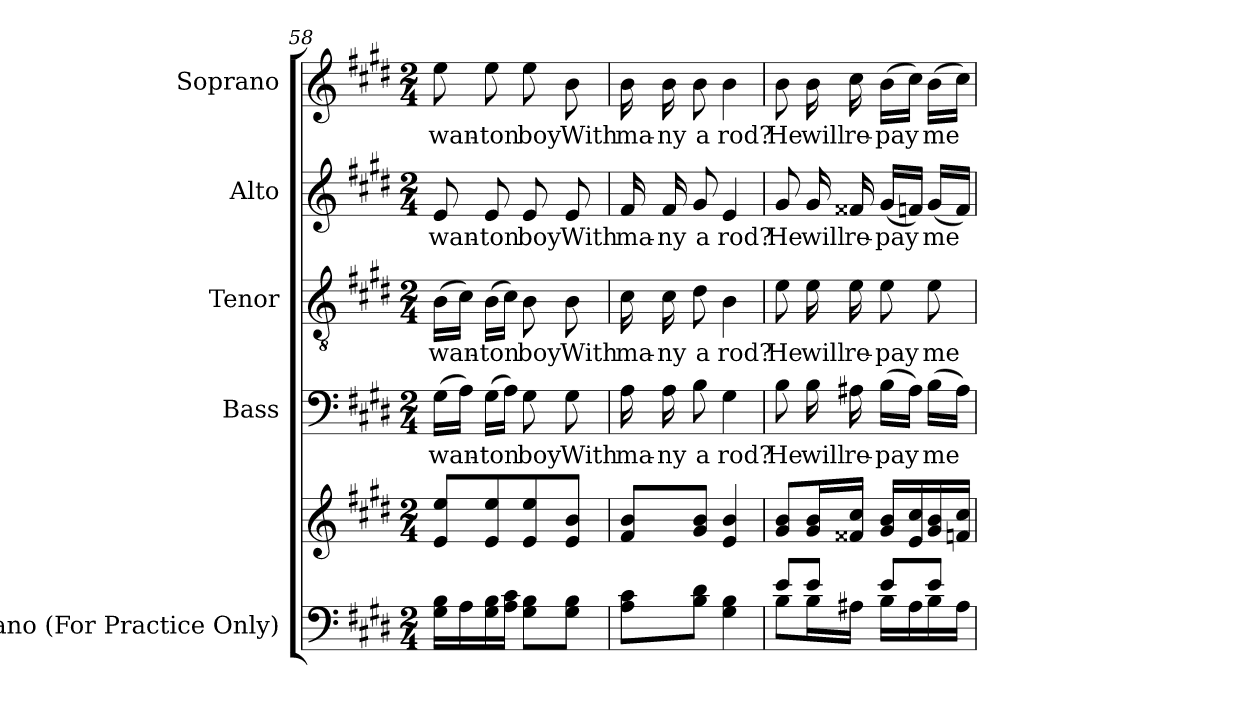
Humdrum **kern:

**kern	**kern	**kern	**text	**kern	**text	**kern	**text	**kern	**text
*part5	*part5	*part4	*part4	*part3	*part3	*part2	*part2	*part1	*part1
*staff6	*staff5	*staff4	*staff4	*staff3	*staff3	*staff2	*staff2	*staff1	*staff1
*I"Piano (For Practice Only)	*	*I"Bass	*	*I"Tenor	*	*I"Alto	*	*I"Soprano	*
*I'Pno.	*	*I'B.	*	*I'T.	*	*I'A.	*	*I'S.	*
*clefF4	*clefG2	*clefF4	*	*clefGv2	*	*clefG2	*	*clefG2	*
*	*	*	*	*ITrd7c12	*	*	*	*	*
*k[f#c#g#d#]	*k[f#c#g#d#]	*k[f#c#g#d#]	*	*k[f#c#g#d#]	*	*k[f#c#g#d#]	*	*k[f#c#g#d#]	*
*E:	*E:	*E:	*	*E:	*	*E:	*	*E:	*
*M2/4	*M2/4	*M2/4	*	*M2/4	*	*M2/4	*	*M2/4	*
=58	=58	=58	=58	=58	=58	=58	=58	=58	=58
!	!	!	!LO:LY:b:color=#000000	!	!	!	!	!	!
!	!	!	!	!	!LO:LY:b:color=#000000	!	!	!	!
!	!	!	!	!	!	!	!LO:LY:b:color=#000000	!	!
!	!	!	!	!	!	!	!	!	!LO:LY:b:color=#000000
16G#i\ 16BiLL	8ei/ 8eeiL	(16G#i\LL	wan-	(16BBi\LL	wan-	8ei/	wan-	8eei\	wan-
16Ai\	.	16Ai\JJ)	.	16C#i\JJ)	.	.	.	.	.
!	!	!	!LO:LY:b:color=#000000	!	!	!	!	!	!
!	!	!	!	!	!LO:LY:b:color=#000000	!	!	!	!
!	!	!	!	!	!	!	!LO:LY:b:color=#000000	!	!
!	!	!	!	!	!	!	!	!	!LO:LY:b:color=#000000
16G#i\ 16Bi	8ei/ 8eei	(16G#i\LL	-ton	(16BBi\LL	-ton	8ei/	-ton	8eei\	-ton
16Ai\ 16c#iJJ	.	16Ai\JJ)	.	16C#i\JJ)	.	.	.	.	.
!	!	!	!LO:LY:b:color=#000000	!	!	!	!	!	!
!	!	!	!	!	!LO:LY:b:color=#000000	!	!	!	!
!	!	!	!	!	!	!	!LO:LY:b:color=#000000	!	!
!	!	!	!	!	!	!	!	!	!LO:LY:b:color=#000000
8G#i\ 8BiL	8ei/ 8eei	8G#i\	boy	8BBi\	boy	8ei/	boy	8eei\	boy
!	!	!	!LO:LY:b:color=#000000	!	!	!	!	!	!
!	!	!	!	!	!LO:LY:b:color=#000000	!	!	!	!
!	!	!	!	!	!	!	!LO:LY:b:color=#000000	!	!
!	!	!	!	!	!	!	!	!	!LO:LY:b:color=#000000
8G#i\ 8BiJ	8ei/ 8biJ	8G#i\	With	8BBi\	With	8ei/	With	8bi\	With
!!LO:LB:g=z
=59	=59	=59	=59	=59	=59	=59	=59	=59	=59
!	!	!	!LO:LY:b:color=#000000	!	!	!	!	!	!
!	!	!	!	!	!LO:LY:b:color=#000000	!	!	!	!
!	!	!	!	!	!	!	!LO:LY:b:color=#000000	!	!
!	!	!	!	!	!	!	!	!	!LO:LY:b:color=#000000
8Ai\ 8c#iL	8f#i/ 8biL	16Ai\	ma-	16C#i\	ma-	16f#i/	ma-	16bi\	ma-
!	!	!	!LO:LY:b:color=#000000	!	!	!	!	!	!
!	!	!	!	!	!LO:LY:b:color=#000000	!	!	!	!
!	!	!	!	!	!	!	!LO:LY:b:color=#000000	!	!
!	!	!	!	!	!	!	!	!	!LO:LY:b:color=#000000
.	.	16Ai\	-ny	16C#i\	-ny	16f#i/	-ny	16bi\	-ny
!	!	!	!LO:LY:b:color=#000000	!	!	!	!	!	!
!	!	!	!	!	!LO:LY:b:color=#000000	!	!	!	!
!	!	!	!	!	!	!	!LO:LY:b:color=#000000	!	!
!	!	!	!	!	!	!	!	!	!LO:LY:b:color=#000000
8Bi\ 8d#iJ	8g#i/ 8biJ	8Bi\	a	8D#i\	a	8g#i/	a	8bi\	a
!	!	!	!LO:LY:b:color=#000000	!	!	!	!	!	!
!	!	!	!	!	!LO:LY:b:color=#000000	!	!	!	!
!	!	!	!	!	!	!	!LO:LY:b:color=#000000	!	!
!	!	!	!	!	!	!	!	!	!LO:LY:b:color=#000000
4G#i\ 4Bi	4ei/ 4bi	4G#i\	rod?	4BBi\	rod?	4ei/	rod?	4bi\	rod?
=60	=60	=60	=60	=60	=60	=60	=60	=60	=60
*^	*	*	*	*	*	*	*	*	*
!	!	!	!	!LO:LY:b:color=#000000	!	!	!	!	!	!
!	!	!	!	!	!	!LO:LY:b:color=#000000	!	!	!	!
!	!	!	!	!	!	!	!	!LO:LY:b:color=#000000	!	!
!	!	!	!	!	!	!	!	!	!	!LO:LY:b:color=#000000
8ei/L	8Bi\L	8g#i/ 8biL	8Bi\	He	8Ei\	He	8g#i/	He	8bi\	He
!	!	!	!	!LO:LY:b:color=#000000	!	!	!	!	!	!
!	!	!	!	!	!	!LO:LY:b:color=#000000	!	!	!	!
!	!	!	!	!	!	!	!	!LO:LY:b:color=#000000	!	!
!	!	!	!	!	!	!	!	!	!	!LO:LY:b:color=#000000
8ei/J	16Bi\L	16g#i/ 16biL	16Bi\	will	16Ei\	will	16g#i/	will	16bi\	will
!	!	!	!	!LO:LY:b:color=#000000	!	!	!	!	!	!
!	!	!	!	!	!	!LO:LY:b:color=#000000	!	!	!	!
!	!	!	!	!	!	!	!	!LO:LY:b:color=#000000	!	!
!	!	!	!	!	!	!	!	!	!	!LO:LY:b:color=#000000
.	16A#Xi\JJ	16f##Xi/ 16cc#iJJ	16A#Xi\	re-	16Ei\	re-	16f##Xi/	re-	16cc#i\	re-
!	!	!	!	!LO:LY:b:color=#000000	!	!	!	!	!	!
!	!	!	!	!	!	!LO:LY:b:color=#000000	!	!	!	!
!	!	!	!	!	!	!	!	!LO:LY:b:color=#000000	!	!
!	!	!	!	!	!	!	!	!	!	!LO:LY:b:color=#000000
8ei/L	16Bi\LL	16g#i/ 16biLL	(16Bi\LL	-pay	8Ei\	-pay	(16g#i/LL	-pay	(16bi\LL	-pay
.	16A#i\	16ei/ 16cc#i	16A#i\JJ)	.	.	.	16fi/JJ)	.	16cc#i\JJ)	.
!	!	!	!	!LO:LY:b:color=#000000	!	!	!	!	!	!
!	!	!	!	!	!	!LO:LY:b:color=#000000	!	!	!	!
!	!	!	!	!	!	!	!	!LO:LY:b:color=#000000	!	!
!	!	!	!	!	!	!	!	!	!	!LO:LY:b:color=#000000
8ei/J	16Bi\	16g#i/ 16bi	(16Bi\LL	me	8Ei\	me	(16g#i/LL	me	(16bi\LL	me
.	16A#i\JJ	16fi/ 16cc#iJJ	16A#i\JJ)	.	.	.	16fi/JJ)	.	16cc#i\JJ)	.
*v	*v	*	*	*	*	*	*	*	*	*
=	=	=	=	=	=	=	=	=	=
*-	*-	*-	*-	*-	*-	*-	*-	*-	*-
